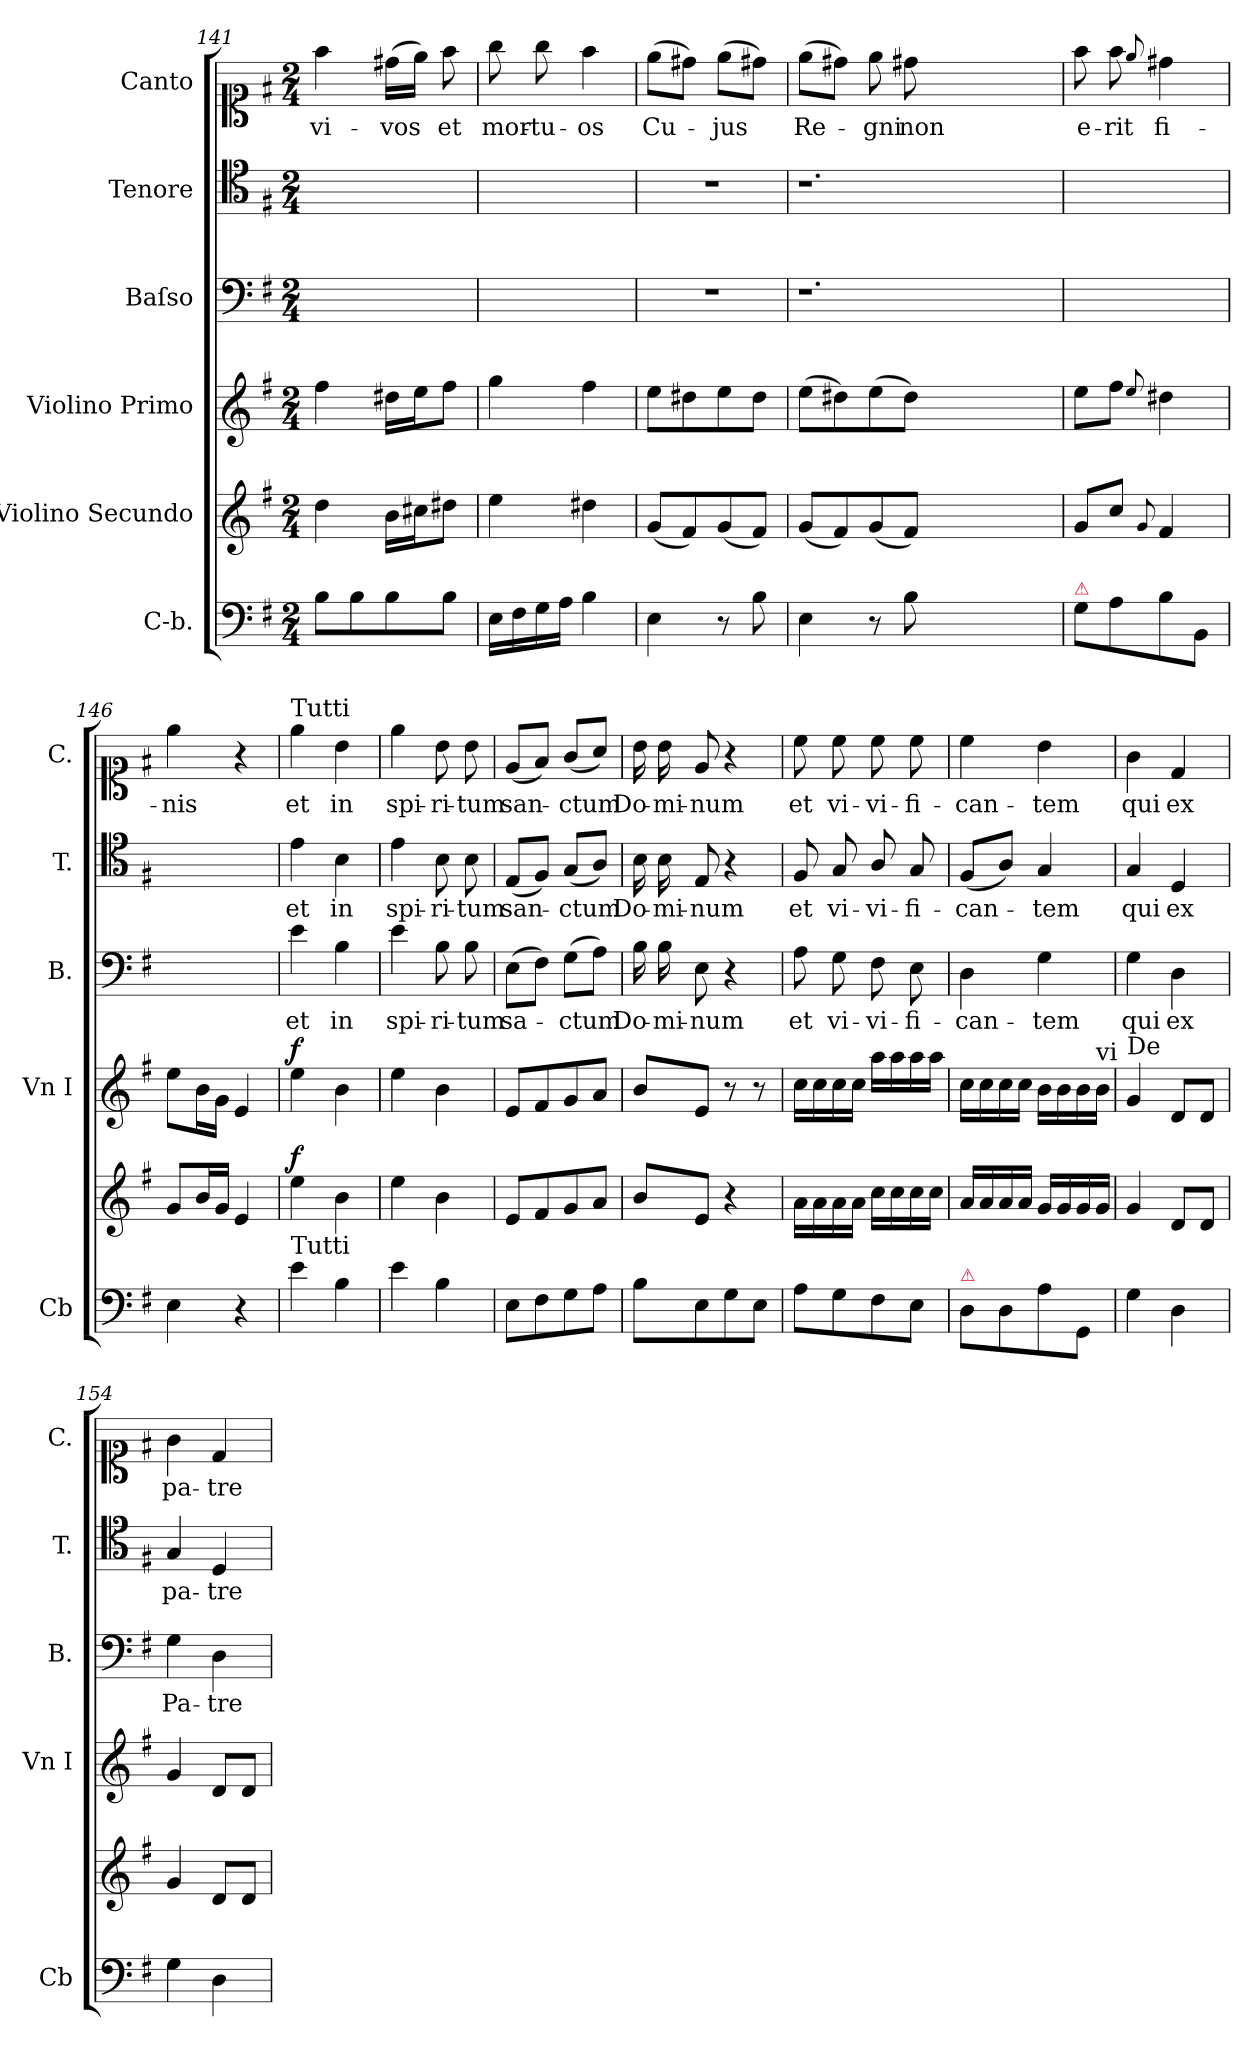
**kern	**kern	**dynam	**kern	**dynam	**kern	**text	**kern	**text	**kern	**text
*part6	*part5	*part5	*part4	*part4	*part3	*part3	*part2	*part2	*part1	*part1
*staff6	*staff5	*staff5	*staff4	*staff4	*staff3	*staff3	*staff2	*staff2	*staff1	*staff1
*I"C-b.	*I"Violino Secundo	*	*I"Violino Primo	*	*I"Baſso	*	*I"Tenore	*	*I"Canto	*
*I'Cb	*	*	*I'Vn I	*	*I'B.	*	*I'T.	*	*I'C.	*
*clefF4	*clefG2	*	*clefG2	*	*clefF4	*	*clefC4	*	*clefC1	*
*k[f#]	*k[f#]	*	*k[f#]	*	*k[f#]	*	*k[f#]	*	*k[f#]	*
*M2/4	*M2/4	*	*M2/4	*	*M2/4	*	*M2/4	*	*M2/4	*
=141	=141	=141	=141	=141	=141	=141	=141	=141	=141	=141
8B\L	4dd\	.	4ff#\	.	2ryy	.	2ryy	.	4ff#\	vi-
8B\	.	.	.	.	.	.	.	.	.	.
8B\	16b\LL	.	16dd#X\LL	.	.	.	.	.	(16dd#X\LL	-vos
.	16cc#X\J	.	16ee\J	.	.	.	.	.	16ee\JJ)	.
8B\J	8dd#X\J	.	8ff#\J	.	.	.	.	.	8ff#\	et
=142	=142	=142	=142	=142	=142	=142	=142	=142	=142	=142
16E\LL	4ee\	.	4gg\	.	2ryy	.	2ryy	.	8gg\	mor-
16F#\	.	.	.	.	.	.	.	.	.	.
16G\	.	.	.	.	.	.	.	.	8gg\	-tu-
16A\JJ	.	.	.	.	.	.	.	.	.	.
4B\	4dd#X\	.	4ff#\	.	.	.	.	.	4ff#\	-os
=143	=143	=143	=143	=143	=143	=143	=143	=143	=143	=143
4E\	(8g/L	.	8ee\L	.	2r	.	2r	.	(8ee\L	Cu-
.	8f#/)	.	8dd#X\	.	.	.	.	.	8dd#X\J)	.
8r	(8g/	.	8ee\	.	.	.	.	.	(8ee\L	-jus
8B\	8f#/J)	.	8dd#\J	.	.	.	.	.	8dd#X\J)	.
=144	=144	=144	=144	=144	=144	=144	=144	=144	=144	=144
4E\	(8g/L	.	(8ee\L	.	1.r	.	1.r	.	(8ee\L	Re-
.	8f#/)	.	8dd#X\)	.	.	.	.	.	8dd#X\J)	.
8r	(8g/	.	(8ee\	.	.	.	.	.	8ee\	-gni
8B\	8f#/J)	.	8dd#\J)	.	.	.	.	.	8dd#X\	non
1ryy	1ryy	.	1ryy	.	.	.	.	.	1ryy	.
=145	=145	=145	=145	=145	=145	=145	=145	=145	=145	=145
!LO:TX:a:color=crimson:t=⚠	!	!	!	!	!	!	!	!	!	!
8G\L	8g/L	.	8ee\L	.	2ryy	.	2ryy	.	8ff#\	e-
8A\	8cc/J	.	8ff#\J	.	.	.	.	.	8ff#\	-rit
.	8qqg/	.	8qqee/	.	.	.	.	.	8qqee/	.
8B\	4f#/	.	4dd#X\	.	.	.	.	.	4dd#X\	fi-
8BB\J	.	.	.	.	.	.	.	.	.	.
=146	=146	=146	=146	=146	=146	=146	=146	=146	=146	=146
4E\	8g/L	.	8ee\L	.	2ryy	.	2ryy	.	4ee\	-nis
.	16b/L	.	16b\L	.	.	.	.	.	.	.
.	16g/JJ	.	16g\JJ	.	.	.	.	.	.	.
4r	4e/	.	4e/	.	.	.	.	.	4r	.
=147	=147	=147	=147	=147	=147	=147	=147	=147	=147	=147
!	!	!	!	!	!	!	!	!	!LO:TX:a:t=Tutti	!
!LO:TX:a:t=Tutti	!	!	!	!	!	!	!	!	!	!
!	!	!LO:DY:a	!	!LO:DY:a	!	!	!	!	!	!
4e\	4ee\	f	4ee\	f	4e\	et	4e\	et	4ee\	et
4B\	4b\	.	4b\	.	4B\	in	4B\	in	4b\	in
=148	=148	=148	=148	=148	=148	=148	=148	=148	=148	=148
4e\	4ee\	.	4ee\	.	4e\	spi-	4e\	spi-	4ee\	spi-
4B\	4b\	.	4b\	.	8B\	-ri-	8B\	-ri-	8b\	-ri-
.	.	.	.	.	8B\	-tum	8B\	-tum	8b\	-tum
=149	=149	=149	=149	=149	=149	=149	=149	=149	=149	=149
8E\L	8e/L	.	8e/L	.	(8E\L	sa-	(8E/L	san-	(8e/L	san-
8F#\	8f#/	.	8f#/	.	8F#\J)	.	8F#/J)	.	8f#/J)	.
8G\	8g/	.	8g/	.	(8G\L	-ctum	(8G/L	-ctum	(8g/L	-ctum
8A\J	8a/J	.	8a/J	.	8A\J)	.	8A/J)	.	8a/J)	.
=150	=150	=150	=150	=150	=150	=150	=150	=150	=150	=150
8B\L	8b/L	.	8b/L	.	16B\	Do-	16B\	Do-	16b\	Do-
.	.	.	.	.	16B\	-mi-	16B\	-mi-	16b\	-mi-
8E\	8e/J	.	8e/J	.	8E\	-num	8E/	-num	8e/	-num
8G\	4r	.	8r	.	4r	.	4r	.	4r	.
8E\J	.	.	8r	.	.	.	.	.	.	.
=151	=151	=151	=151	=151	=151	=151	=151	=151	=151	=151
8A\L	16a\LL	.	16cc\LL	.	8A\	et	8F#/	et	8cc\	et
.	16a\	.	16cc\	.	.	.	.	.	.	.
8G\	16a\	.	16cc\	.	8G\	vi-	8G/	vi-	8cc\	vi-
.	16a\JJ	.	16cc\JJ	.	.	.	.	.	.	.
8F#\	16cc\LL	.	16aa\LL	.	8F#\	-vi-	8A/	-vi-	8cc\	-vi-
.	16cc\	.	16aa\	.	.	.	.	.	.	.
8E\J	16cc\	.	16aa\	.	8E\	-fi-	8G/	-fi-	8cc\	-fi-
.	16cc\JJ	.	16aa\JJ	.	.	.	.	.	.	.
=152	=152	=152	=152	=152	=152	=152	=152	=152	=152	=152
!LO:TX:a:color=crimson:t=⚠	!	!	!	!	!	!	!	!	!	!
8D\L	16a/LL	.	16cc\LL	.	4D\	-can-	(8F#/L	-can-	4cc\	-can-
.	16a/	.	16cc\	.	.	.	.	.	.	.
8D\	16a/	.	16cc\	.	.	.	8A/J)	.	.	.
.	16a/JJ	.	16cc\JJ	.	.	.	.	.	.	.
8A\	16g/LL	.	16b\LL	.	4G\	-tem	4G/	-tem	4b\	-tem
.	16g/	.	16b\	.	.	.	.	.	.	.
8GG/J	16g/	.	16b\	.	.	.	.	.	.	.
!	!	!	!LO:TX:a:t=vi	!	!	!	!	!	!	!
.	16g/JJ	.	16b\JJ	.	.	.	.	.	.	.
=153	=153	=153	=153	=153	=153	=153	=153	=153	=153	=153
!	!	!	!LO:TX:a:t=De	!	!	!	!	!	!	!
4G\	4g/	.	4g/	.	4G\	qui	4G/	qui	4g\	qui
4D\	8d/L	.	8d/L	.	4D\	ex	4D/	ex	4d/	ex
.	8d/J	.	8d/J	.	.	.	.	.	.	.
=154	=154	=154	=154	=154	=154	=154	=154	=154	=154	=154
4G\	4g/	.	4g/	.	4G\	Pa-	4G/	pa-	4g\	pa-
4D\	8d/L	.	8d/L	.	4D\	-tre	4D/	-tre	4d/	-tre
.	8d/J	.	8d/J	.	.	.	.	.	.	.
=	=	=	=	=	=	=	=	=	=	=
*-	*-	*-	*-	*-	*-	*-	*-	*-	*-	*-
